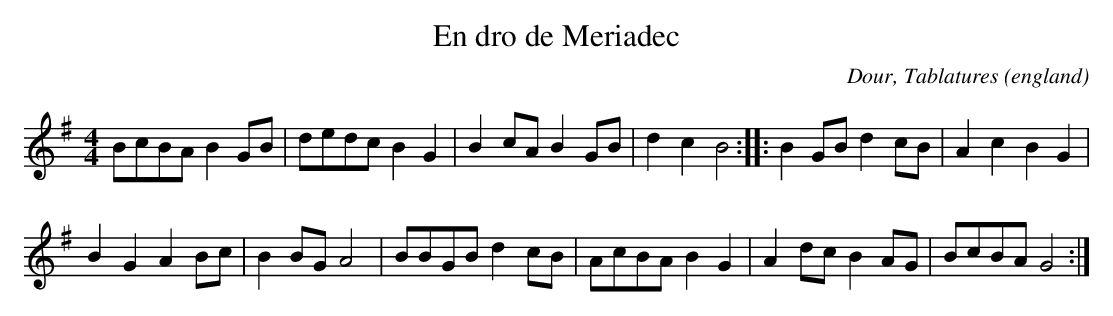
X:1
T:En dro de Meriadec
O:england
C:Dour, Tablatures
M:4/4
L:1/8
K:G
BcBA B2 GB|dedc B2 G2|B2 cA B2 GB|d2 c2 B4::\
B2 GB d2 cB|A2 c2 B2 G2|
B2 G2 A2 Bc|B2 BG A4|\
BBGB d2 cB|AcBA B2 G2|A2 dc B2 AG|BcBA G4:|
